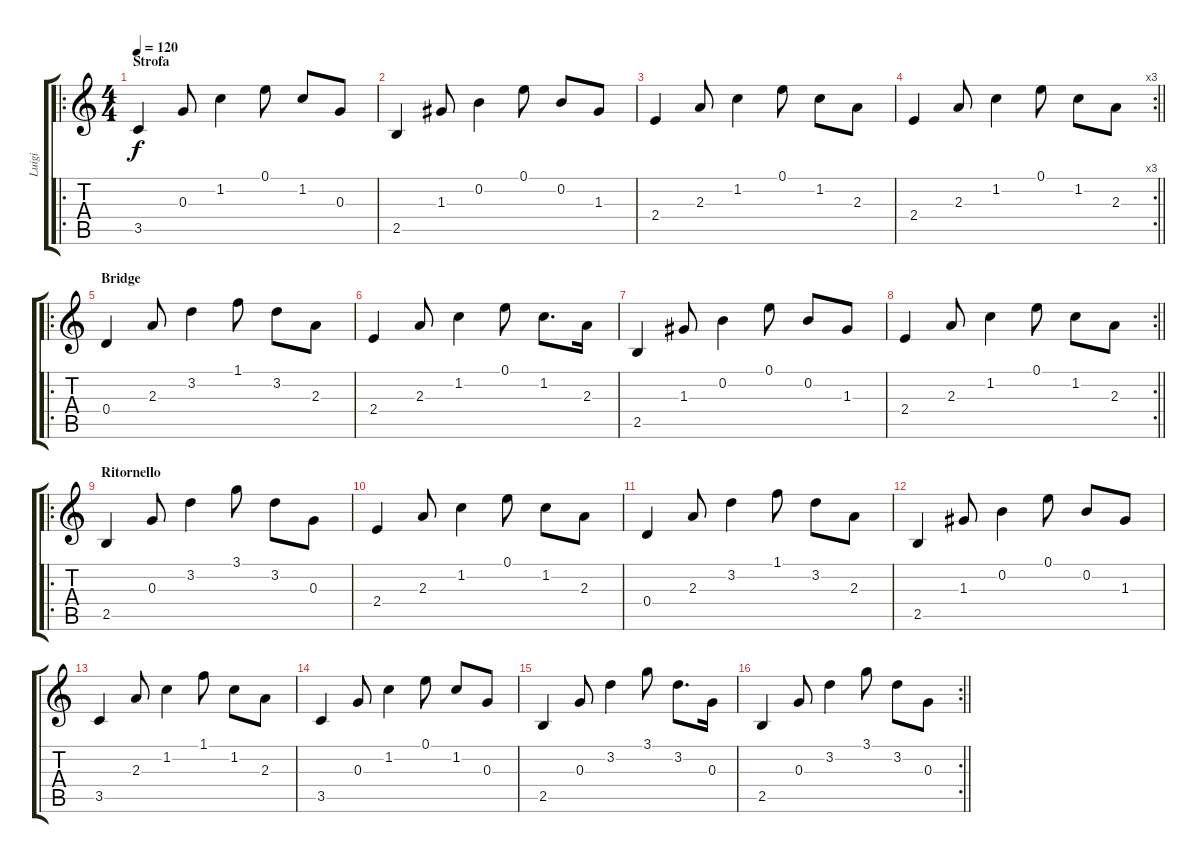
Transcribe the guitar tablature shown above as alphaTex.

\track ("Luigi" "Luigi") {instrument electricguitarclean}
\staff {score tabs}
\tuning (E4 B3 G3 D3 A2 E2) {hide}
\ro
\ts (4 4)
\section ("" "Strofa")
\tempo 120
\clef g2
\ks c
3.5.4{dy f} 0.3.8 1.2.4 0.1.8 1.2.8 0.3.8 |
2.5.4 1.3.8 0.2.4 0.1.8 0.2.8 1.3.8 |
2.4.4 2.3.8 1.2.4 0.1.8 1.2.8 2.3.8 |
\rc 3
\barLineRight lightlight
2.4.4 2.3.8 1.2.4 0.1.8 1.2.8 2.3.8 |
\ro
\section ("" "Bridge")
0.4.4 2.3.8 3.2.4 1.1.8 3.2.8 2.3.8 |
2.4.4 2.3.8 1.2.4 0.1.8 1.2.8{d} 2.3.16 |
2.5.4 1.3.8 0.2.4 0.1.8 0.2.8 1.3.8 |
\rc 2
\barLineRight lightlight
2.4.4 2.3.8 1.2.4 0.1.8 1.2.8 2.3.8 |
\ro
\section ("" "Ritornello")
2.5.4 0.3.8 3.2.4 3.1.8 3.2.8 0.3.8 |
2.4.4 2.3.8 1.2.4 0.1.8 1.2.8 2.3.8 |
0.4.4 2.3.8 3.2.4 1.1.8 3.2.8 2.3.8 |
2.5.4 1.3.8 0.2.4 0.1.8 0.2.8 1.3.8 |
3.5.4 2.3.8 1.2.4 1.1.8 1.2.8 2.3.8 |
3.5.4 0.3.8 1.2.4 0.1.8 1.2.8 0.3.8 |
2.5.4 0.3.8 3.2.4 3.1.8 3.2.8{d} 0.3.16 |
\rc 2
\barLineRight lightlight
2.5.4 0.3.8 3.2.4 3.1.8 3.2.8 0.3.8
